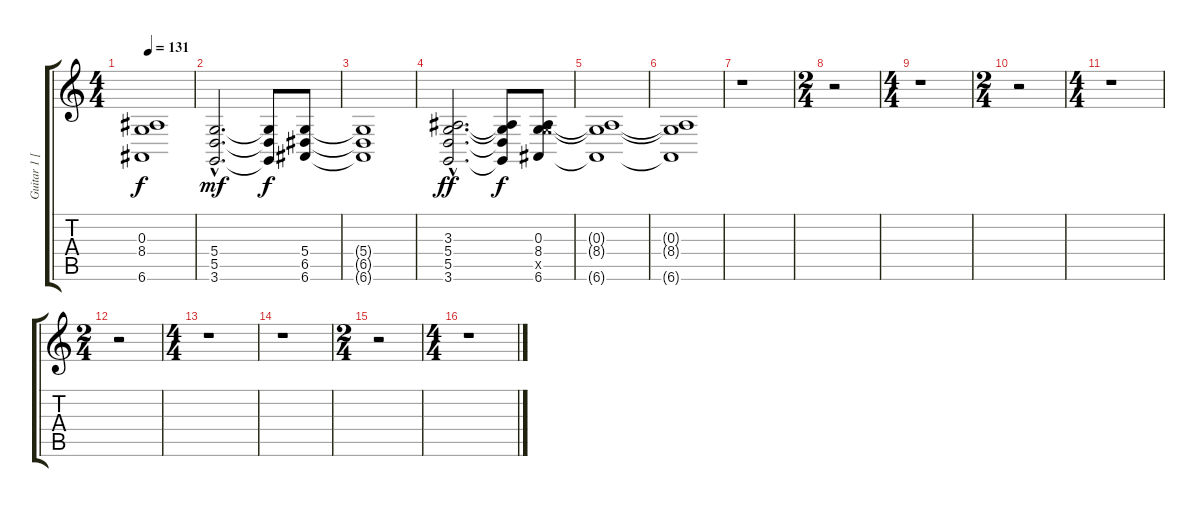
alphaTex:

\track ("Guitar 1 [see score info]" "Guitar 1 [") {instrument accordion}
\staff {score tabs}
\tuning (E4 B3 G3 D3 A2 E2) {hide}
\ts (4 4)
\tempo 131
\clef g2
\ks c
(0.3{t} 8.4{t} 6.6{t}).1{dy f} |
(5.4{hac} 5.5{hac} 3.6{hac}).2{d dy mf} (5.4{t} 5.5{t} 3.6{t}).8{dy f} (5.4 6.5 6.6).8 |
(5.4{t} 6.5{t} 6.6{t}).1 |
(3.3{hac} 5.4{hac} 5.5{hac} 3.6{hac}).2{d dy ff} (3.3{t} 5.4{t} 5.5{t} 3.6{t}).8{dy f} (0.3 8.4 10.5{x} 6.6).8 |
(0.3{t} 8.4{t} 6.6{t}).1 |
(0.3{t} 8.4{t} 6.6{t}).1 |
r.1 |
\ts (2 4)
r.2 |
\ts (4 4)
r.1 |
\ts (2 4)
r.2 |
\ts (4 4)
r.1 |
\ts (2 4)
r.2 |
\ts (4 4)
r.1 |
r.1 |
\ts (2 4)
r.2 |
\ts (4 4)
r.1
